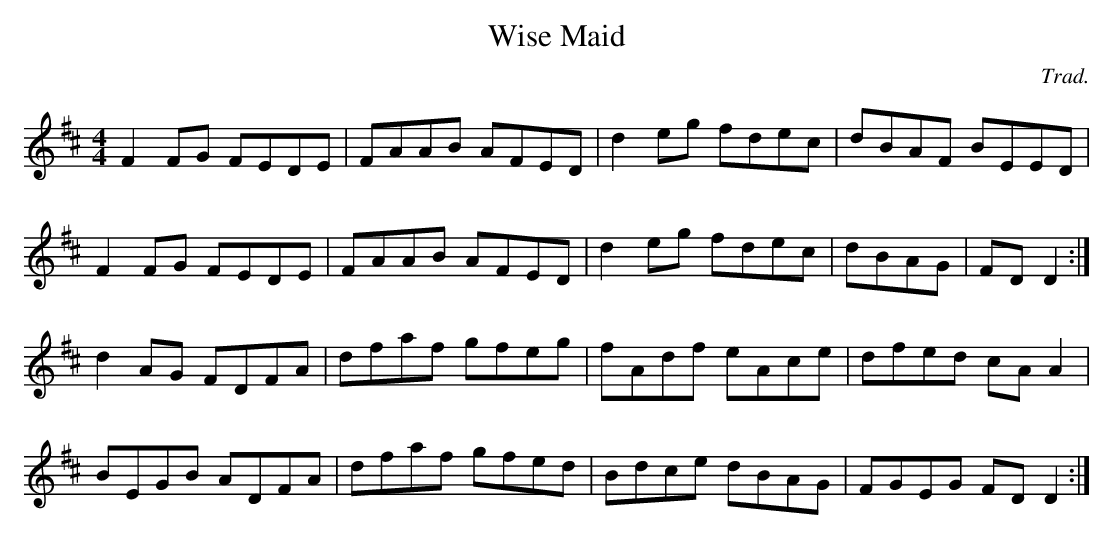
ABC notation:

X:1
T:Wise Maid
C:Trad.
M:4/4
L:1/8
K:D
F2FG FEDE|FAAB AFED|d2eg fdec|dBAF BEED|
F2FG FEDE|FAAB AFED|d2eg fdec|dBAG|FDD2 :|
d2AG FDFA|dfaf gfeg|fAdf eAce|dfed cAA2|
BEGB ADFA|dfaf gfed|Bdce dBAG|FGEG FDD2 :|
